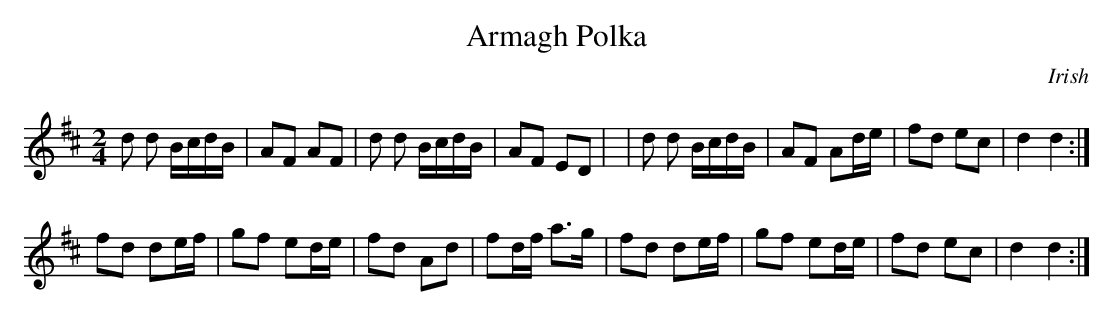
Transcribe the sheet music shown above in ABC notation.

X:1
T:Armagh Polka
M:2/4
L:1/8
K:D
d d B/c/d/B/ | AF AF | d d B/c/d/B/ | AF ED | | d d B/c/d/B/ | AF Ad/e/ | fd ec | d2 d2 :|
fd de/f/ | gf ed/e/ | fd Ad | fd/f/ a>g | fd de/f/ | gf ed/e/ | fd ec | d2 d2 :|
